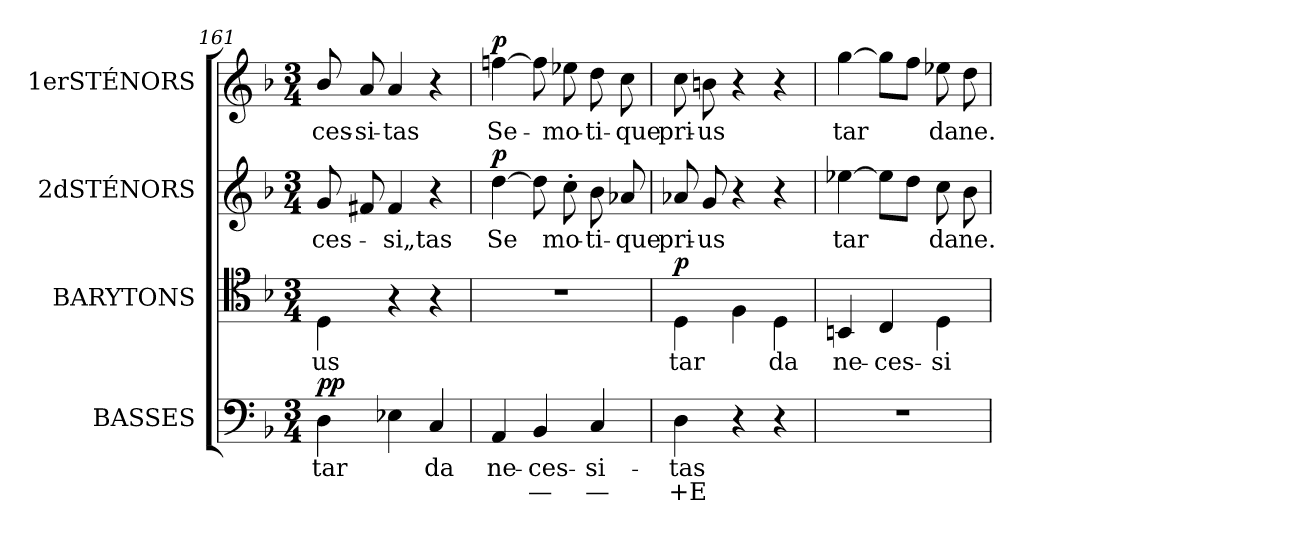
**kern	**text	**text	**dynam	**kern	**text	**dynam	**kern	**text	**dynam	**kern	**text	**dynam
*part4	*part4	*part4	*part4	*part3	*part3	*part3	*part2	*part2	*part2	*part1	*part1	*part1
*staff4	*staff4	*staff4	*staff4	*staff3	*staff3	*staff3	*staff2	*staff2	*staff2	*staff1	*staff1	*staff1
*I"BASSES	*	*	*	*I"BARYTONS	*	*	*I"2dSTÉNORS	*	*	*I"1erSTÉNORS	*	*
*clefF4	*	*	*	*clefC4	*	*	*clefG2	*	*	*clefG2	*	*
*k[b-]	*	*	*	*k[b-]	*	*	*k[b-]	*	*	*k[b-]	*	*
*M3/4	*	*	*	*M3/4	*	*	*M3/4	*	*	*M3/4	*	*
=161	=161	=161	=161	=161	=161	=161	=161	=161	=161	=161	=161	=161
!	!	!	!LO:DY:a	!	!	!	!	!	!	!	!	!
4Di\	tar-	.	pp	4Di\	us	.	8gi/	ces-	.	8b-i/	ces-	.
.	.	.	.	.	.	.	8f#Xi/	.	.	8ai/	si-	.
4E-Xi\	--	.	.	4r	.	.	4f#i/	si„tas	.	4ai/	tas	.
4Ci/	da	.	.	4r	.	.	4r	.	.	4r	.	.
!!LO:LB:g=z
=162	=162	=162	=162	=162	=162	=162	=162	=162	=162	=162	=162	=162
!	!	!	!	!	!	!	!	!	!LO:DY:a	!	!	!LO:DY:a
4AAi/	ne-	.	.	2.r	.	.	[4ddi\	Se	p	[4ffni\	Se-	p
4BB-i/	ces-	—	.	.	.	.	8ddi\]	.	.	8ffi\]	.	.
.	.	.	.	.	.	.	8cc'>i\	mo-	.	8ee-Xi\	mo-	.
4Ci/	si-	—	.	.	.	.	8b-i\	ti-	.	8ddi\	ti-	.
.	.	.	.	.	.	.	8a-Xi/	que	.	8cci\	que	.
=163	=163	=163	=163	=163	=163	=163	=163	=163	=163	=163	=163	=163
!	!	!	!	!	!	!LO:DY:a	!	!	!	!	!	!
4Di\	tas	+E	.	4Di\	tar-	p	8a-Xi/	pri-	.	8cci\	pri-	.
.	.	.	.	.	.	.	8gi/	us	.	8bni\	us	.
4r	.	.	.	4Fi\	--	.	4r	.	.	4r	.	.
4r	.	.	.	4Di\	da	.	4r	.	.	4r	.	.
=164	=164	=164	=164	=164	=164	=164	=164	=164	=164	=164	=164	=164
2.r	.	.	.	4BBni/	ne-	.	[4ee-Xi\	tar-	.	[4ggi\	tar-	.
.	.	.	.	4Ci/	ces-	.	8ee-i\L]	.	.	8ggi\L]	.	.
.	.	.	.	.	.	.	8ddi\J	--	.	8ffi\J	--	.
.	.	.	.	4Di\	si-	.	8cci\	da	.	8ee-Xi\	da	.
.	.	.	.	.	.	.	8b-i\	ne.	.	8ddi\	ne.	.
=	=	=	=	=	=	=	=	=	=	=	=	=
*-	*-	*-	*-	*-	*-	*-	*-	*-	*-	*-	*-	*-
